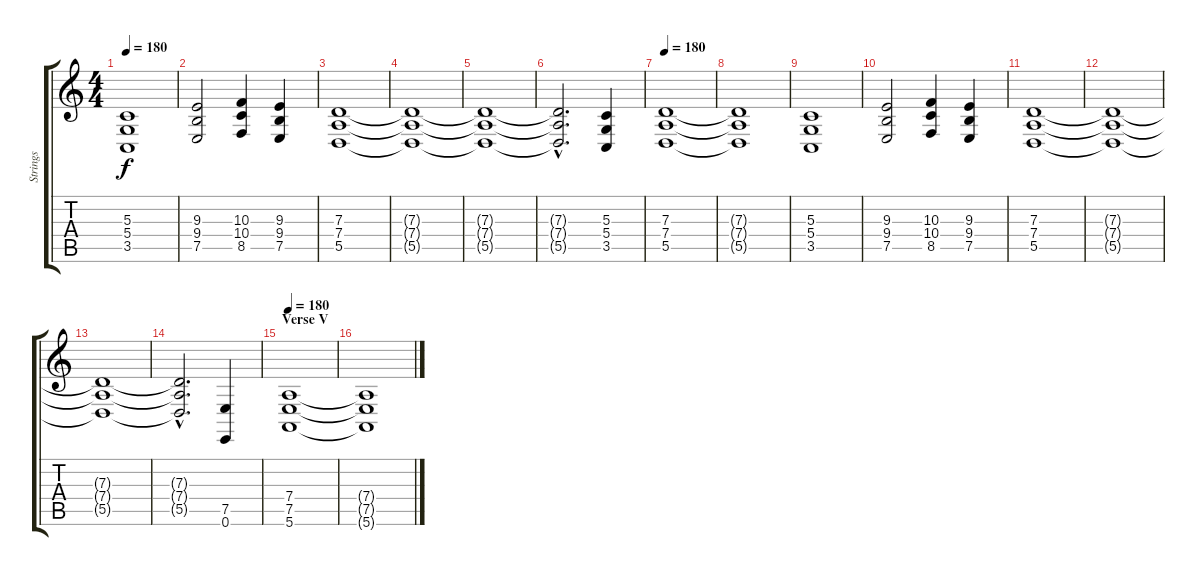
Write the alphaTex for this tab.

\track ("Strings" "Strings") {instrument synthstrings2}
\staff {score tabs}
\tuning (E4 B3 G3 D3 A2 E2) {hide}
\ts (4 4)
\tempo 180
\clef g2
\ks c
(5.3 5.4 3.5).1{dy f} |
(9.3 9.4 7.5).2 (10.3 10.4 8.5).4 (9.3 9.4 7.5).4 |
(7.3 7.4 5.5).1 |
(7.3{t} 7.4{t} 5.5{t}).1 |
(7.3{t} 7.4{t} 5.5{t}).1 |
(7.3{hac t} 7.4{hac t} 5.5{hac t}).2{d} (5.3 5.4 3.5).4 |
\tempo 180
(7.3 7.4 5.5).1 |
(7.3{t} 7.4{t} 5.5{t}).1 |
(5.3 5.4 3.5).1 |
(9.3 9.4 7.5).2 (10.3 10.4 8.5).4 (9.3 9.4 7.5).4 |
(7.3 7.4 5.5).1 |
(7.3{t} 7.4{t} 5.5{t}).1 |
(7.3{t} 7.4{t} 5.5{t}).1 |
(7.3{hac t} 7.4{hac t} 5.5{hac t}).2{d} (7.5 0.6).4 |
\section ("" "Verse V")
\tempo 180
(7.4 7.5 5.6).1 |
(7.4{t} 7.5{t} 5.6{t}).1
